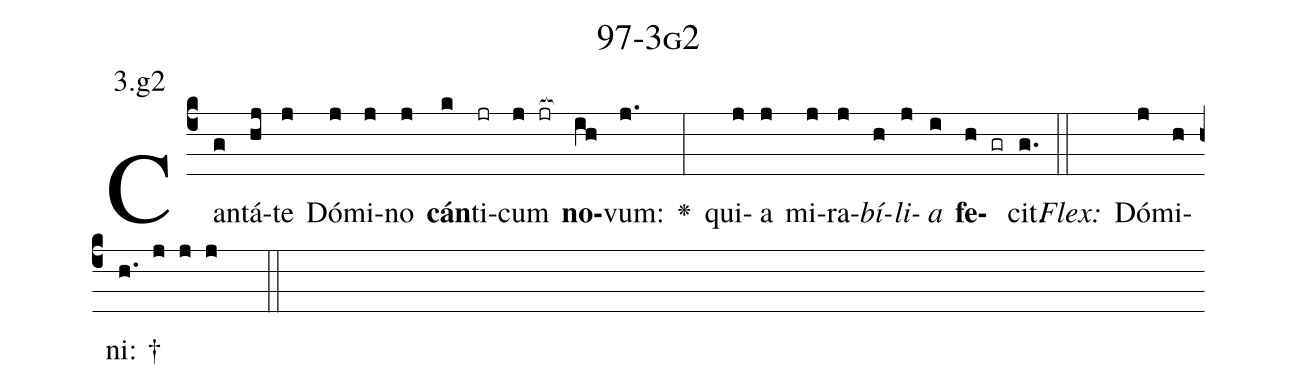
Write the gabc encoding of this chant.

name: 97-3g2;
annotation: 3.g2;
%%
(c4)Can(g)tá(hj)te(j) Dó(j)mi(j)no(j) <b>cán</b>(k)ti(jr)cum(j jr[ocb:1{]) <b>no</b>(ih[ocb:0}])vum:(j.) <v>\greheightstar</v>(:) qui(j)a(j) mi(j)ra(j)<i>bí</i>(h)<i>li</i>(j)<i>a</i>(i) <b>fe</b>(h gr)cit.(g.) (::)
<i>Flex:</i>()  Dó(j)mi(h)ni: †(h. j j j  ::)

%E(j) u(h) o(j) u(i) a(h) e.(g.) (::)
